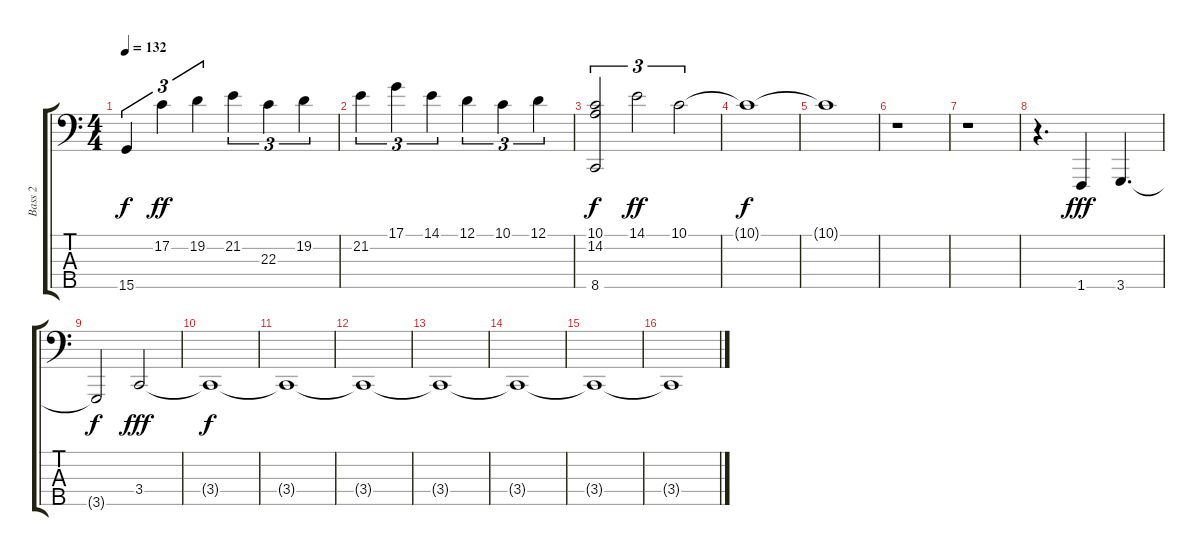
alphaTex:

\track ("Bass 2" "Bass 2") {instrument pad3polysynth}
\staff {score tabs}
\tuning (D3 G2 D2 A1 E1) {hide}
\ts (4 4)
\tempo 132
\clef f4
\ks c
15.5.4{tu (3 2) dy f} 17.2.4{tu (3 2) dy ff} 19.2.4{tu (3 2)} 21.2.4{tu (3 2)} 22.3.4{tu (3 2)} 19.2.4{tu (3 2)} |
21.2.4{tu (3 2)} 17.1.4{tu (3 2)} 14.1.4{tu (3 2)} 12.1.4{tu (3 2)} 10.1.4{tu (3 2)} 12.1.4{tu (3 2)} |
(10.1 14.2 8.5).2{tu (3 2) dy f} 14.1.2{tu (3 2) dy ff} 10.1.2{tu (3 2)} |
10.1{t}.1{dy f} |
10.1{t}.1 |
r.1 |
r.1 |
r.4{d} 1.5.4{dy fff} 3.5.4{d} |
3.5{t}.2{dy f} 3.4.2{dy fff} |
3.4{t}.1{dy f} |
3.4{t}.1 |
3.4{t}.1 |
3.4{t}.1 |
3.4{t}.1 |
3.4{t}.1 |
3.4{t}.1
